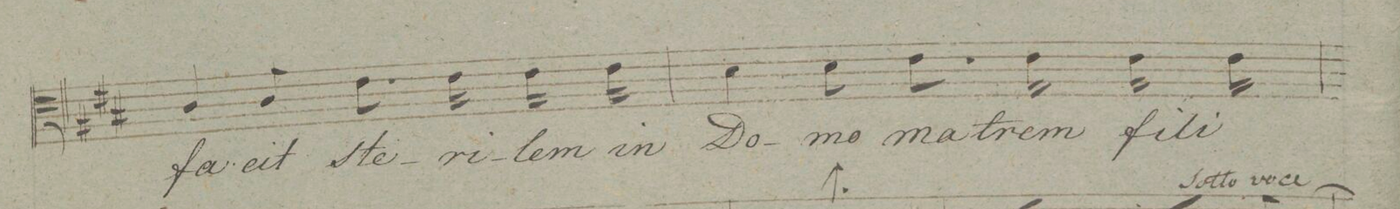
**kern	**text	**dynam
*I"Tenore.	*	*
*clefC4	*	*
*k[f#c#g#]	*	*
*M6/8	*	*
4A/	fa-	.
8A/	-cit	.
8.c#\	ste-	.
16c#\	-ri-	.
16c#\	-lem	.
16c#\	in	.
=37	=37	=37
4B\	Do-	.
8B\	-mo	.
8.c#\	ma-	.
16c#\	-trem	.
16c#\	fi-	.
16c#\	-li-	.
=38	=38	=38
*-	*-	*-
